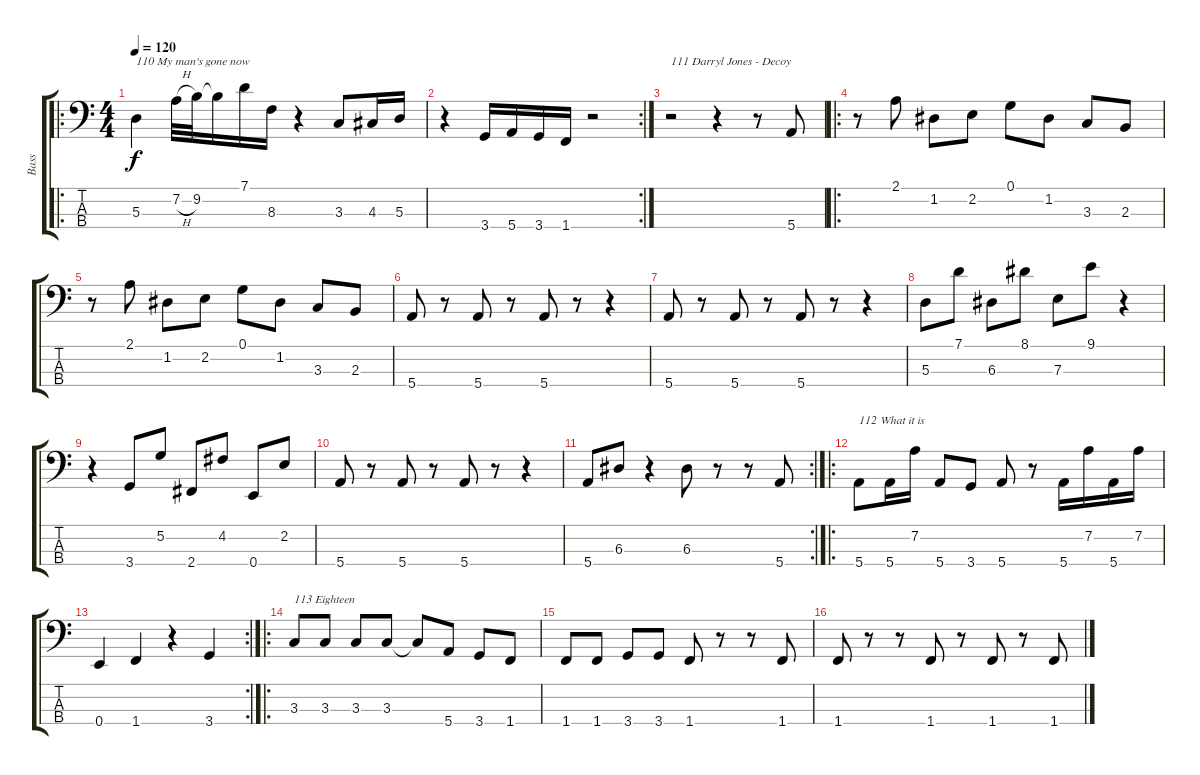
\track ("Bass" "Bass") {instrument electricbassfinger}
\staff {score tabs}
\tuning (G2 D2 A1 E1) {hide}
\ro
\ts (4 4)
\tempo 120
\clef f4
\ks c
5.3.4{txt "110 My man's gone now" dy f} 7.2{h}.32 9.2.32 9.2{t}.16 7.1.16 8.3.16 r.4 3.3.8 4.3.16 5.3.16 |
\rc 2
r.4 3.4.16 5.4.16 3.4.16 1.4.16 r.2 |
r.2{txt "111 Darryl Jones - Decoy"} r.4 r.8 5.4.8 |
\ro
r.8 2.1.8 1.2.8 2.2.8 0.1.8 1.2.8 3.3.8 2.3.8 |
r.8 2.1.8 1.2.8 2.2.8 0.1.8 1.2.8 3.3.8 2.3.8 |
5.4.8 r.8 5.4.8 r.8 5.4.8 r.8 r.4 |
5.4.8 r.8 5.4.8 r.8 5.4.8 r.8 r.4 |
5.3.8 7.1.8 6.3.8 8.1.8 7.3.8 9.1.8 r.4 |
r.4 3.4.8 5.2.8 2.4.8 4.2.8 0.4.8 2.2.8 |
5.4.8 r.8 5.4.8 r.8 5.4.8 r.8 r.4 |
\rc 2
5.4.8 6.3.8 r.4 6.3.8 r.8 r.8 5.4.8 |
\ro
5.4.8{txt "112 What it is"} 5.4.16 7.2.16 5.4.8 3.4.8 5.4.8 r.8 5.4.16 7.2.16 5.4.16 7.2.16 |
\rc 2
0.4.4 1.4.4 r.4 3.4.4 |
\ro
3.3.8{txt "113 Eighteen"} 3.3.8 3.3.8 3.3.8 3.3{t}.8 5.4.8 3.4.8 1.4.8 |
1.4.8 1.4.8 3.4.8 3.4.8 1.4.8 r.8 r.8 1.4.8 |
1.4.8 r.8 r.8 1.4.8 r.8 1.4.8 r.8 1.4.8
